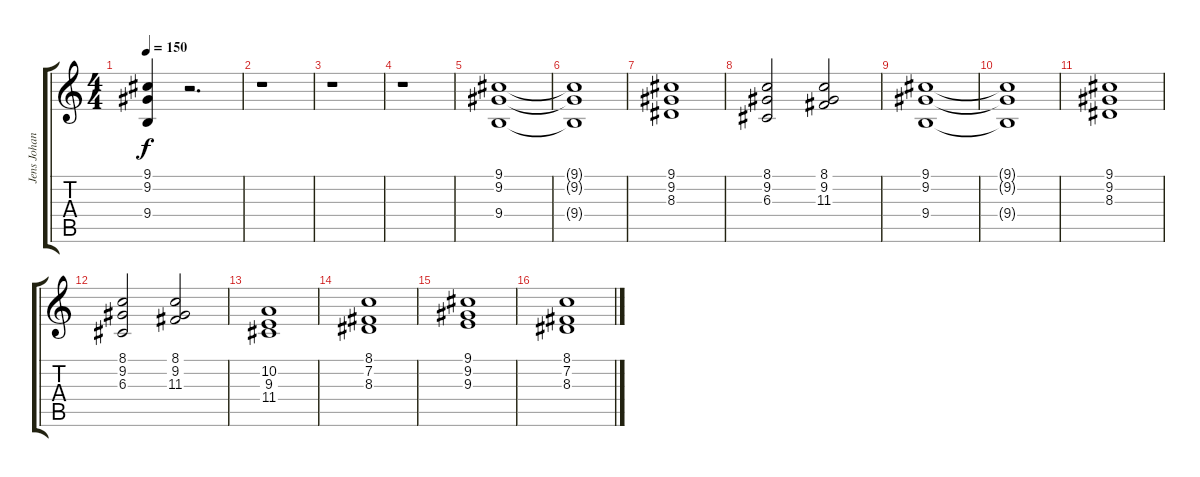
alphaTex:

\track ("Jens Johansson" "Jens Johan") {instrument choiraahs}
\staff {score tabs}
\tuning (E4 B3 G3 D3 A2 E2) {hide}
\ts (4 4)
\tempo 150
\clef g2
\ks c
(9.1 9.2 9.4).4{dy f} r.2{d} |
r.1 |
r.1 |
r.1 |
(9.1 9.2 9.4).1 |
(9.1{t} 9.2{t} 9.4{t}).1 |
(9.1 9.2 8.3).1 |
(8.1 9.2 6.3).2 (8.1 9.2 11.3).2 |
(9.1 9.2 9.4).1 |
(9.1{t} 9.2{t} 9.4{t}).1 |
(9.1 9.2 8.3).1 |
(8.1 9.2 6.3).2 (8.1 9.2 11.3).2 |
(10.2 9.3 11.4).1 |
(8.1 7.2 8.3).1 |
(9.1 9.2 9.3).1 |
(8.1 7.2 8.3).1
